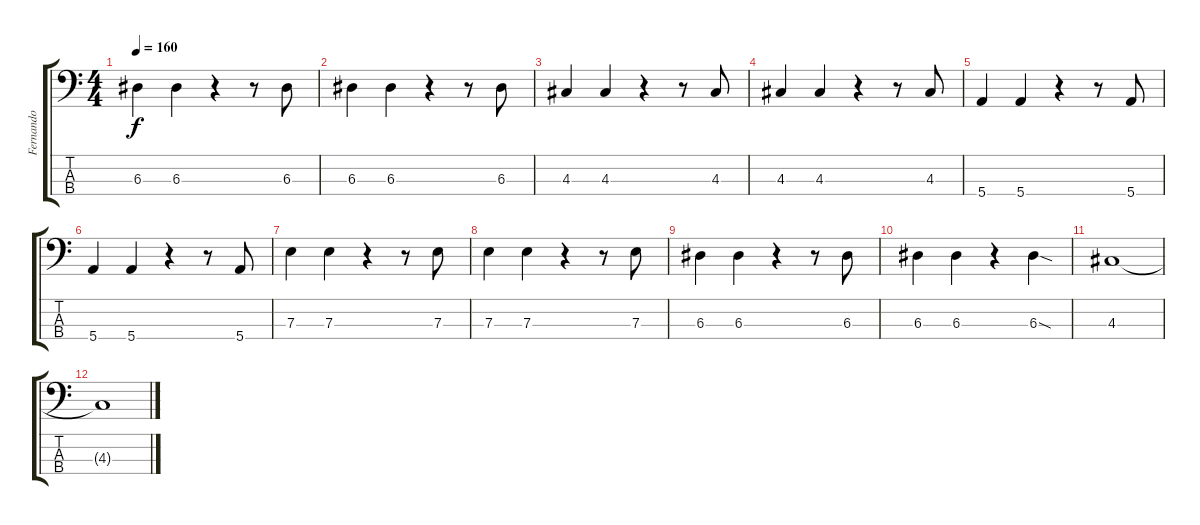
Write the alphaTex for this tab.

\track ("Fernando" "Fernando") {instrument electricbassfinger}
\staff {score tabs}
\tuning (G2 D2 A1 E1) {hide}
\ts (4 4)
\tempo 160
\clef f4
\ks c
6.3.4{dy f} 6.3.4 r.4 r.8 6.3.8 |
6.3.4 6.3.4 r.4 r.8 6.3.8 |
4.3.4 4.3.4 r.4 r.8 4.3.8 |
4.3.4 4.3.4 r.4 r.8 4.3.8 |
5.4.4 5.4.4 r.4 r.8 5.4.8 |
5.4.4 5.4.4 r.4 r.8 5.4.8 |
7.3.4 7.3.4 r.4 r.8 7.3.8 |
7.3.4 7.3.4 r.4 r.8 7.3.8 |
6.3.4 6.3.4 r.4 r.8 6.3.8 |
6.3.4 6.3.4 r.4 6.3{sod}.4 |
4.3.1 |
4.3{t}.1
